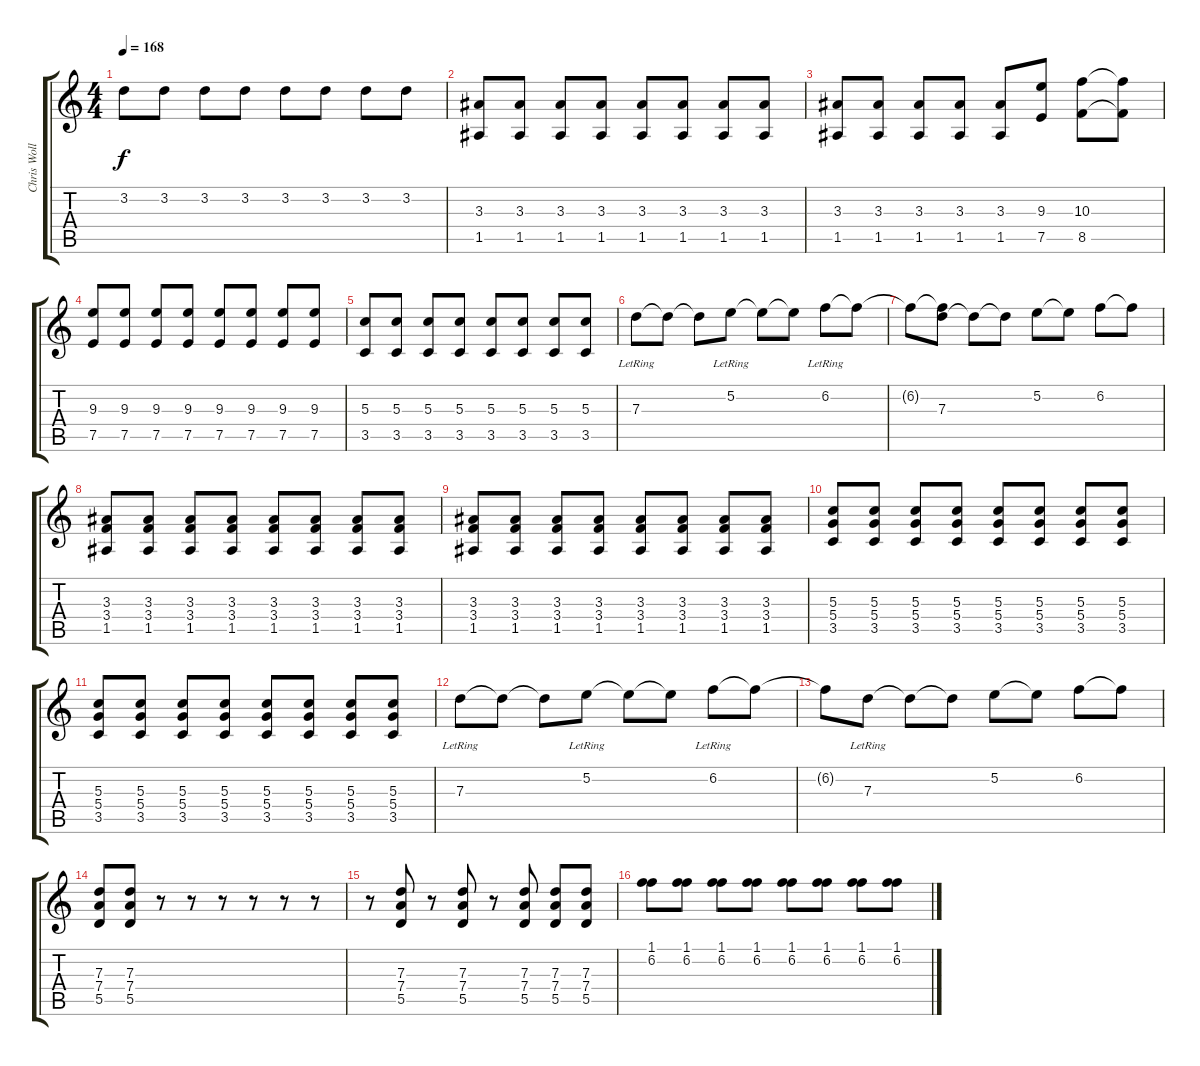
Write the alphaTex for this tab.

\track ("Chris Wollard" "Chris Woll") {instrument overdrivenguitar}
\staff {score tabs}
\tuning (E4 B3 G3 D3 A2 E2) {hide}
\ts (4 4)
\tempo 168
\clef g2
\ks c
3.2.8{dy f} 3.2.8 3.2.8 3.2.8 3.2.8 3.2.8 3.2.8 3.2.8 |
(3.3 1.5).8 (3.3 1.5).8 (3.3 1.5).8 (3.3 1.5).8 (3.3 1.5).8 (3.3 1.5).8 (3.3 1.5).8 (3.3 1.5).8 |
(3.3 1.5).8 (3.3 1.5).8 (3.3 1.5).8 (3.3 1.5).8 (3.3 1.5).8 (9.3 7.5).8 (10.3 8.5).8 (10.3{t} 8.5{t}).8 |
(9.3 7.5).8 (9.3 7.5).8 (9.3 7.5).8 (9.3 7.5).8 (9.3 7.5).8 (9.3 7.5).8 (9.3 7.5).8 (9.3 7.5).8 |
(5.3 3.5).8 (5.3 3.5).8 (5.3 3.5).8 (5.3 3.5).8 (5.3 3.5).8 (5.3 3.5).8 (5.3 3.5).8 (5.3 3.5).8 |
7.3{lr}.8 7.3{t}.8 7.3{t}.8 5.2{lr}.8 5.2{t}.8 5.2{t}.8 6.2{lr}.8 6.2{t}.8 |
6.2{t}.8 (6.2{t} 7.3).8 7.3{t}.8 7.3{t}.8 5.2.8 5.2{t}.8 6.2.8 6.2{t}.8 |
(3.3 3.4 1.5).8 (3.3 3.4 1.5).8 (3.3 3.4 1.5).8 (3.3 3.4 1.5).8 (3.3 3.4 1.5).8 (3.3 3.4 1.5).8 (3.3 3.4 1.5).8 (3.3 3.4 1.5).8 |
(3.3 3.4 1.5).8 (3.3 3.4 1.5).8 (3.3 3.4 1.5).8 (3.3 3.4 1.5).8 (3.3 3.4 1.5).8 (3.3 3.4 1.5).8 (3.3 3.4 1.5).8 (3.3 3.4 1.5).8 |
(5.3 5.4 3.5).8 (5.3 5.4 3.5).8 (5.3 5.4 3.5).8 (5.3 5.4 3.5).8 (5.3 5.4 3.5).8 (5.3 5.4 3.5).8 (5.3 5.4 3.5).8 (5.3 5.4 3.5).8 |
(5.3 5.4 3.5).8 (5.3 5.4 3.5).8 (5.3 5.4 3.5).8 (5.3 5.4 3.5).8 (5.3 5.4 3.5).8 (5.3 5.4 3.5).8 (5.3 5.4 3.5).8 (5.3 5.4 3.5).8 |
7.3{lr}.8 7.3{t}.8 7.3{t}.8 5.2{lr}.8 5.2{t}.8 5.2{t}.8 6.2{lr}.8 6.2{t}.8 |
6.2{t}.8 7.3{lr}.8 7.3{t}.8 7.3{t}.8 5.2.8 5.2{t}.8 6.2.8 6.2{t}.8 |
(7.3 7.4 5.5).8 (7.3 7.4 5.5).8 r.8 r.8 r.8 r.8 r.8 r.8 |
r.8 (7.3 7.4 5.5).8 r.8 (7.3 7.4 5.5).8 r.8 (7.3 7.4 5.5).8 (7.3 7.4 5.5).8 (7.3 7.4 5.5).8 |
(1.1 6.2).8 (1.1 6.2).8 (1.1 6.2).8 (1.1 6.2).8 (1.1 6.2).8 (1.1 6.2).8 (1.1 6.2).8 (1.1 6.2).8
